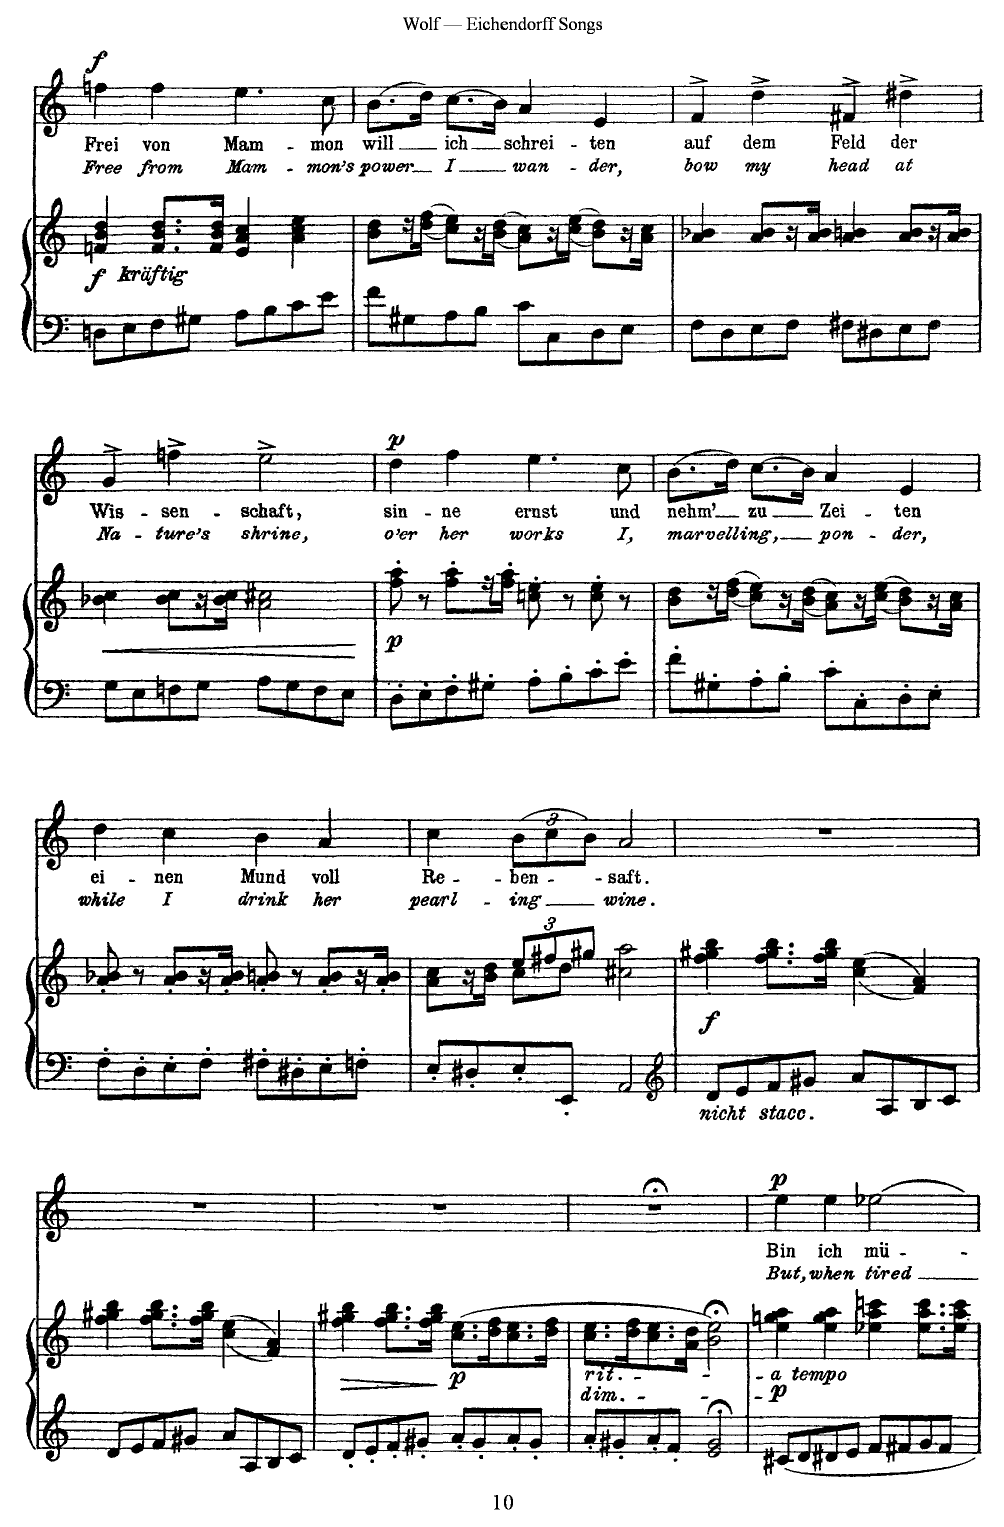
**kern	**kern	**dynam	**kern	**text	**text	**dynam
*part2	*part2	*part2	*part1	*part1	*part1	*part1
*staff3	*staff2	*staff2/3	*staff1	*staff1	*staff1	*staff1
*I"Piano	*	*	*I"Voice	*	*	*
*I'Pno	*	*	*	*	*	*
*clefF4	*clefG2	*	*clefG2	*	*	*
*k[]	*k[]	*	*k[]	*	*	*
*M4/4	*M4/4	*	*M4/4	*	*	*
=25	=25	=25	=25	=25	=25	=25
!	!	!LO:DY:b	!	!	!	!LO:DY:a
8Dn\L	4fn/ 4b/ 4dd/	f	4ffn\	Frei	Free	f
!LO:TX:i:t=kräftig	!	!	!	!	!	!
8E\	.	.	.	.	.	.
8F\	8.f/ 8.b/ 8.dd/L	.	4ff\	von	from	.
8G#X\J	.	.	.	.	.	.
.	16f/ 16b/ 16dd/Jk	.	.	.	.	.
8A\L	4e/ 4a/ 4cc/	.	4.ee\	Mam-	Mam-	.
8B\	.	.	.	.	.	.
8c\	4a\ 4cc\ 4ee\	.	.	.	.	.
8e\J	.	.	8cc\	-mon	-mon's	.
=26	=26	=26	=26	=26	=26	=26
8f\L	8b\ 8dd\L	.	(8.b\L	will	power	.
8G#X\	16r	.	.	.	.	.
.	((<16dd\ 16ff\JJ	.	16dd\Jk)	.	.	.
8A\	8cc\ 8ee\L))	.	(8.cc\L	ich	I	.
8B\J	16r	.	.	.	.	.
.	((<16b\ 16dd\JJ	.	16b\Jk)	.	.	.
8c\L	8a\ 8cc\L))	.	4a/	schrei-	wan-	.
8C\	16r	.	.	.	.	.
.	((<16cc\ 16ee\JJ	.	.	.	.	.
8D\	8b\ 8dd\L))	.	4e/	-ten	-der,	.
8E\J	16r	.	.	.	.	.
.	16a\ 16cc\JJ	.	.	.	.	.
=27	=27	=27	=27	=27	=27	=27
8F\L	4a/ 4b-X/	.	4f^>/	auf	bow	.
8D\	.	.	.	.	.	.
8E\	8a/ 8b-/L	.	4dd^\	dem	my	.
8F\J	16r	.	.	.	.	.
.	16a/ 16b-/JJ	.	.	.	.	.
8F#X\L	4a/ 4bn/	.	4f#X^>/	Feld	head	.
8D#X\	.	.	.	.	.	.
8E\	8a/ 8b/L	.	4dd#X^\	der	at	.
8F#\J	16r	.	.	.	.	.
.	16a/ 16b/JJ	.	.	.	.	.
=28	=28	=28	=28	=28	=28	=28
!	!	!LO:HP:b	!	!	!	!
8G\L	4b-X\ 4cc\	<	4g^>/	Wis-	Na-	.
8E\	.	.	.	.	.	.
8Fn\	8b-\ 8cc\L	.	4ffn^\	-sen-	-ture's	.
8G\J	16r	.	.	.	.	.
.	16b-\ 16cc\JJ	.	.	.	.	.
8A\L	2a\ 2cc#X\	.	2ee^\	-schaft,	shrine,	.
8G\	.	.	.	.	.	.
8F\	.	.	.	.	.	.
8E\J	.	.	.	.	.	.
.	.	[	.	.	.	.
=29	=29	=29	=29	=29	=29	=29
!	!	!LO:DY:b	!	!	!	!LO:DY:b
8D'\L	8ff\' 8aa\'	p	4dd\	sin-	o'er	p
8E'\	8r	.	.	.	.	.
8F'\	8ff\' 8aa\'L	.	4ff\	-ne	her	.
8G#X'\J	16r	.	.	.	.	.
.	16ff\' 16aa\'JJ	.	.	.	.	.
8A'\L	8ccn\' 8ee\'	.	4.ee\	ernst	works	.
8B'\	8r	.	.	.	.	.
8c'\	8cc\' 8ee\'	.	.	.	.	.
8e'\J	8r	.	8cc\	und	I,	.
=30	=30	=30	=30	=30	=30	=30
8f'\L	8b\ 8dd\L	.	(8.b\L	nehm'	mar-	.
8G#X'\	16r	.	.	.	.	.
.	(<(16dd\ 16ff\JJ	.	16dd\Jk)	.	.	.
8A'\	8cc\ 8ee\L))	.	(8.cc\L	zu	-velling,	.
8B'\J	16r	.	.	.	.	.
.	(<(16b\ 16dd\JJ	.	16b\Jk)	.	.	.
8c'\L	8a\ 8cc\L))	.	4a/	Zei-	pon-	.
8C'\	16r	.	.	.	.	.
.	((<16cc\ 16ee\JJ	.	.	.	.	.
8D'\	8b\ 8dd\L))	.	4e/	-ten	-der,	.
8E'\J	16r	.	.	.	.	.
.	16a\ 16cc\JJ	.	.	.	.	.
=31	=31	=31	=31	=31	=31	=31
8F'\L	4a/' 4b-X/'	.	4dd\	ei-	while	.
8D'\	.	.	.	.	.	.
8E'\	8a/' 8b-/'L	.	4cc\	-nen	I	.
8F'\J	16r	.	.	.	.	.
.	16a/' 16b-/'JJ	.	.	.	.	.
8F#X'\L	8a/' 8bn/'	.	4b\	Mund	drink	.
8D#X'\	8r	.	.	.	.	.
8E'\	8a/' 8b/'L	.	4a/	voll	her	.
8Fn'\J	16r	.	.	.	.	.
.	16a/' 16b/'JJ	.	.	.	.	.
=32	=32	=32	=32	=32	=32	=32
*	*^	*	*	*	*	*
8E'/L	4ryy	8a\ 8cc\L	.	4cc\	Re-	pearl-	.
8D#X'/	.	16r	.	.	.	.	.
.	.	16b\ 16dd\JJ	.	.	.	.	.
*	*Xbrackettup	*	*	*	*	*	*
8E'/	12ee/L	8cc\L	.	(12b\L	-ben-	-ing	.
.	12ff#X/	.	.	12cc\	.	.	.
8EE'/J	.	8dd\J	.	.	.	.	.
.	12gg#X/J	.	.	12b\J)	.	.	.
2AA/	2ryy	2cc#X\ 2aa\	.	2a/	-saft.	wine.	.
*	*v	*v	*	*	*	*	*
=33	=33	=33	=33	=33	=33	=33
*clefG2	*	*	*	*	*	*
*	*^	*	*	*	*	*
!LO:TX:i:t=nicht stacc.	!	!	!	!	!	!	!
!	!	!	!LO:DY:b	!	!	!	!
*	*v	*v	*	*	*	*	*
8d/L	4ff\ 4gg#X\ 4bb\	f	1r	.	.	.
8e/	.	.	.	.	.	.
8f/	8.ff\ 8.gg#\ 8.bb\L	.	.	.	.	.
8g#X/J	.	.	.	.	.	.
.	16ff\ 16gg#\ 16bb\Jk	.	.	.	.	.
8a/L	((<4cc\ 4ee\	.	.	.	.	.
8A/	.	.	.	.	.	.
8B/	4f/ 4a/))	.	.	.	.	.
8c/J	.	.	.	.	.	.
=34	=34	=34	=34	=34	=34	=34
8d/L	4ff\ 4gg#X\ 4bb\	.	1r	.	.	.
8e/	.	.	.	.	.	.
8f/	8.ff\ 8.gg#\ 8.bb\L	.	.	.	.	.
8g#X/J	.	.	.	.	.	.
.	16ff\ 16gg#\ 16bb\Jk	.	.	.	.	.
8a/L	((<(4cc\ 4ee\	.	.	.	.	.
8A/	.	.	.	.	.	.
8B/	4f/ 4a/)))	.	.	.	.	.
8c/J	.	.	.	.	.	.
=35	=35	=35	=35	=35	=35	=35
!	!	!LO:HP:b	!	!	!	!
8d'/L	4ff\ 4gg#X\ 4bb\	>	1r	.	.	.
8e'/	.	.	.	.	.	.
8f'/	8.ff\ 8.gg#\ 8.bb\L	.	.	.	.	.
8g#X'/J	.	.	.	.	.	.
.	16ff\ 16gg#\ 16bb\Jk	.	.	.	.	.
!	!	!LO:DY:n=1:b	!	!	!	!
8a'/L	(8.cc\ 8.ee\L	] p	.	.	.	.
8g#'/	.	.	.	.	.	.
.	16dd\ 16ff\K	.	.	.	.	.
8a'/	8.cc\ 8.ee\	.	.	.	.	.
8g#'/J	.	.	.	.	.	.
.	16dd\ 16ff\Jk	.	.	.	.	.
=36	=36	=36	=36	=36	=36	=36
!	!LO:TX:b:i:t=dim.	!	!	!	!	!
!	!LO:TX:b:i:t=rit.	!	!	!	!	!
8a'/L	8.cc\ 8.ee\L	.	1r;<	.	.	.
8g#X'/	.	.	.	.	.	.
.	16dd\ 16ff\K	.	.	.	.	.
8a'/	8.cc\ 8.ee\	.	.	.	.	.
8f'/J	.	.	.	.	.	.
.	16a\ 16dd\Jk	.	.	.	.	.
2e/;< 2g#/;<	2b\;< 2ee\;<)	.	.	.	.	.
=37	=37	=37	=37	=37	=37	=37
!	!	!LO:DY:b	!	!	!	!LO:DY:a
8c#X/L	4ee\ 4ggn\ 4aa\	p	4ee\	Bin	But,	p
8d/	.	.	.	.	.	.
!	!LO:TX:b:i:t=a tempo	!	!	!	!	!
8d#X/	4ee\ 4gg\ 4aa\	.	4ee\	ich	when	.
8e/J	.	.	.	.	.	.
8f/L	4ee-X\ 4aa\ 4cccn\	.	[2ee-X\	mü-	tired	.
8f#X/	.	.	.	.	.	.
8g/	8.ee-\ 8.aa\ 8.ccc\L	.	.	.	.	.
8f#/J	.	.	.	.	.	.
.	16ee-\ 16aa\ 16ccc\Jk	.	.	.	.	.
=	=	=	=	=	=	=
*-	*-	*-	*-	*-	*-	*-
